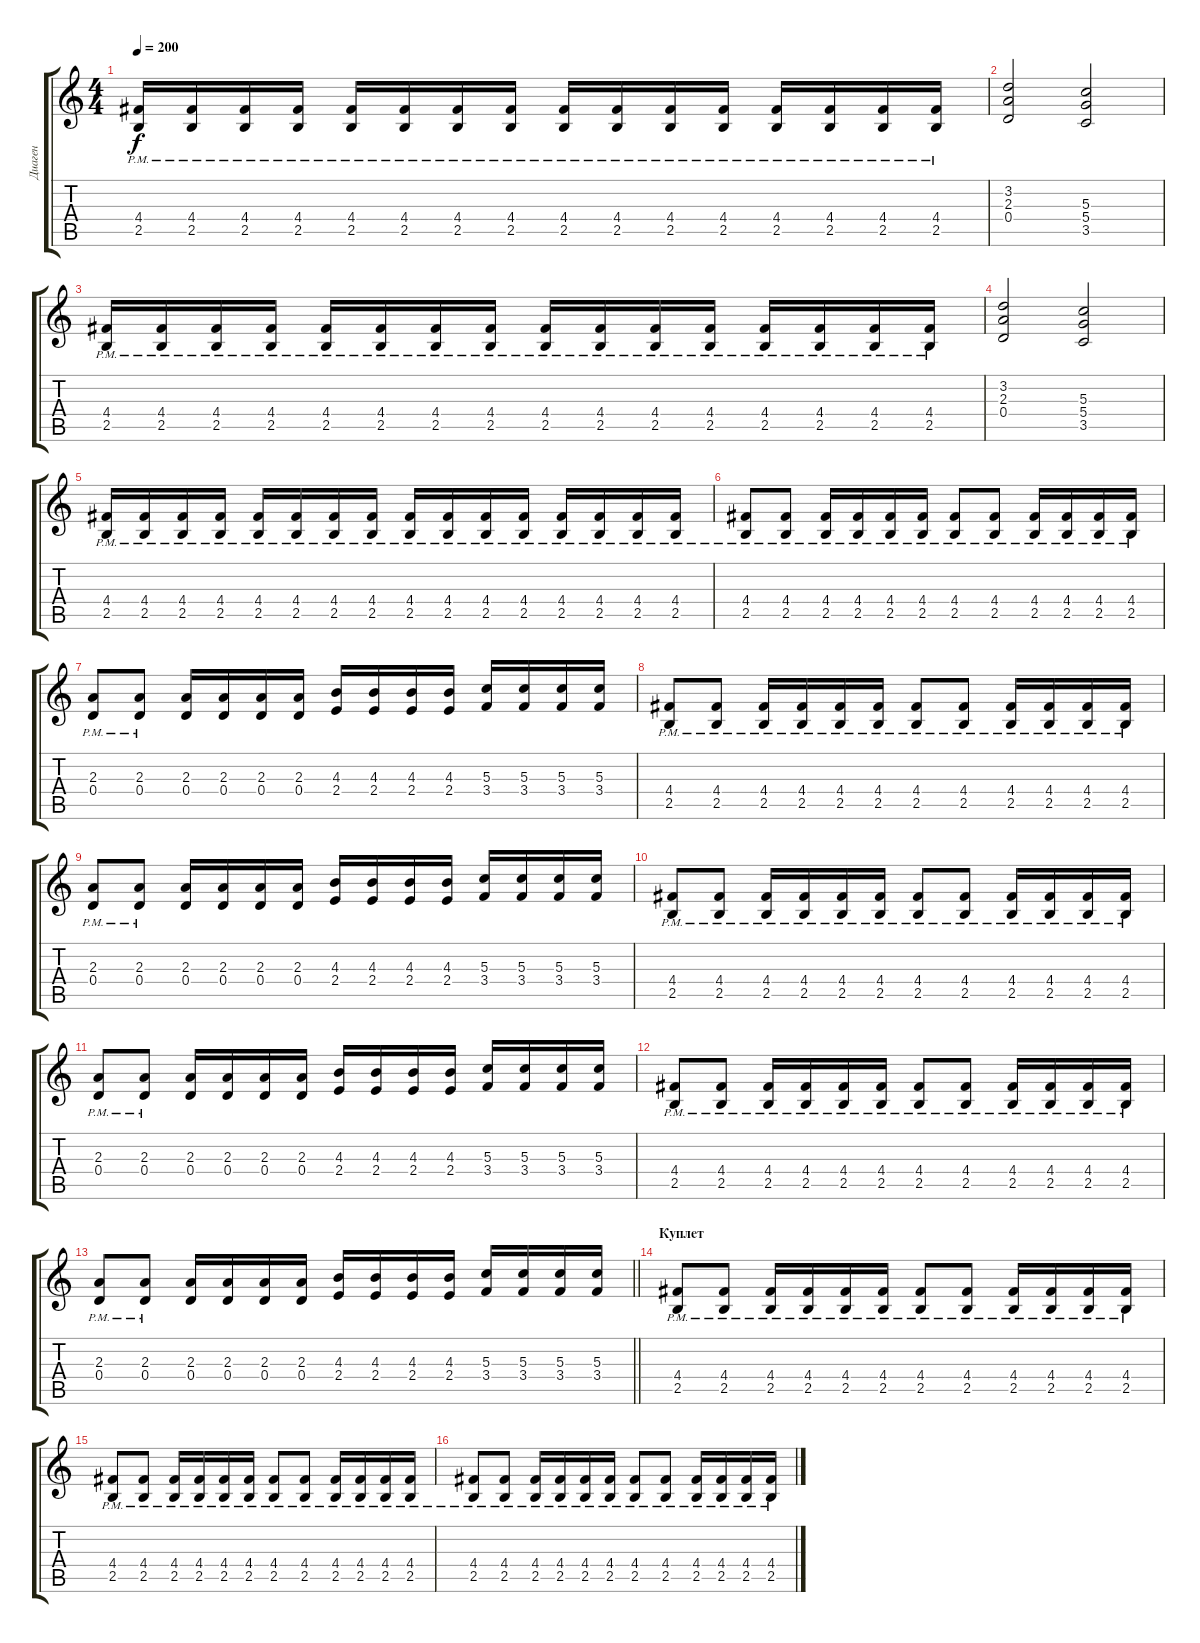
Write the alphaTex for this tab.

\track ("Диаген" "Диаген") {instrument distortionguitar}
\staff {score tabs}
\tuning (E4 B3 G3 D3 A2 E2) {hide}
\ts (4 4)
\tempo 200
\clef g2
\ks c
(4.4{pm} 2.5{pm}).16{dy f} (4.4{pm} 2.5{pm}).16 (4.4{pm} 2.5{pm}).16 (4.4{pm} 2.5{pm}).16 (4.4{pm} 2.5{pm}).16 (4.4{pm} 2.5{pm}).16 (4.4{pm} 2.5{pm}).16 (4.4{pm} 2.5{pm}).16 (4.4{pm} 2.5{pm}).16 (4.4{pm} 2.5{pm}).16 (4.4{pm} 2.5{pm}).16 (4.4{pm} 2.5{pm}).16 (4.4{pm} 2.5{pm}).16 (4.4{pm} 2.5{pm}).16 (4.4{pm} 2.5{pm}).16 (4.4{pm} 2.5{pm}).16 |
(3.2 2.3 0.4).2 (5.3 5.4 3.5).2 |
(4.4{pm} 2.5{pm}).16 (4.4{pm} 2.5{pm}).16 (4.4{pm} 2.5{pm}).16 (4.4{pm} 2.5{pm}).16 (4.4{pm} 2.5{pm}).16 (4.4{pm} 2.5{pm}).16 (4.4{pm} 2.5{pm}).16 (4.4{pm} 2.5{pm}).16 (4.4{pm} 2.5{pm}).16 (4.4{pm} 2.5{pm}).16 (4.4{pm} 2.5{pm}).16 (4.4{pm} 2.5{pm}).16 (4.4{pm} 2.5{pm}).16 (4.4{pm} 2.5{pm}).16 (4.4{pm} 2.5{pm}).16 (4.4{pm} 2.5{pm}).16 |
(3.2 2.3 0.4).2 (5.3 5.4 3.5).2 |
(4.4{pm} 2.5{pm}).16 (4.4{pm} 2.5{pm}).16 (4.4{pm} 2.5{pm}).16 (4.4{pm} 2.5{pm}).16 (4.4{pm} 2.5{pm}).16 (4.4{pm} 2.5{pm}).16 (4.4{pm} 2.5{pm}).16 (4.4{pm} 2.5{pm}).16 (4.4{pm} 2.5{pm}).16 (4.4{pm} 2.5{pm}).16 (4.4{pm} 2.5{pm}).16 (4.4{pm} 2.5{pm}).16 (4.4{pm} 2.5{pm}).16 (4.4{pm} 2.5{pm}).16 (4.4{pm} 2.5{pm}).16 (4.4{pm} 2.5{pm}).16 |
(4.4{pm} 2.5{pm}).8 (4.4{pm} 2.5{pm}).8 (4.4{pm} 2.5{pm}).16 (4.4{pm} 2.5{pm}).16 (4.4{pm} 2.5{pm}).16 (4.4{pm} 2.5{pm}).16 (4.4{pm} 2.5{pm}).8 (4.4{pm} 2.5{pm}).8 (4.4{pm} 2.5{pm}).16 (4.4{pm} 2.5{pm}).16 (4.4{pm} 2.5{pm}).16 (4.4{pm} 2.5{pm}).16 |
(2.3{pm} 0.4{pm}).8 (2.3{pm} 0.4{pm}).8 (2.3 0.4).16 (2.3 0.4).16 (2.3 0.4).16 (2.3 0.4).16 (4.3 2.4).16 (4.3 2.4).16 (4.3 2.4).16 (4.3 2.4).16 (5.3 3.4).16 (5.3 3.4).16 (5.3 3.4).16 (5.3 3.4).16 |
(4.4{pm} 2.5{pm}).8 (4.4{pm} 2.5{pm}).8 (4.4{pm} 2.5{pm}).16 (4.4{pm} 2.5{pm}).16 (4.4{pm} 2.5{pm}).16 (4.4{pm} 2.5{pm}).16 (4.4{pm} 2.5{pm}).8 (4.4{pm} 2.5{pm}).8 (4.4{pm} 2.5{pm}).16 (4.4{pm} 2.5{pm}).16 (4.4{pm} 2.5{pm}).16 (4.4{pm} 2.5{pm}).16 |
(2.3{pm} 0.4{pm}).8 (2.3{pm} 0.4{pm}).8 (2.3 0.4).16 (2.3 0.4).16 (2.3 0.4).16 (2.3 0.4).16 (4.3 2.4).16 (4.3 2.4).16 (4.3 2.4).16 (4.3 2.4).16 (5.3 3.4).16 (5.3 3.4).16 (5.3 3.4).16 (5.3 3.4).16 |
(4.4{pm} 2.5{pm}).8 (4.4{pm} 2.5{pm}).8 (4.4{pm} 2.5{pm}).16 (4.4{pm} 2.5{pm}).16 (4.4{pm} 2.5{pm}).16 (4.4{pm} 2.5{pm}).16 (4.4{pm} 2.5{pm}).8 (4.4{pm} 2.5{pm}).8 (4.4{pm} 2.5{pm}).16 (4.4{pm} 2.5{pm}).16 (4.4{pm} 2.5{pm}).16 (4.4{pm} 2.5{pm}).16 |
(2.3{pm} 0.4{pm}).8 (2.3{pm} 0.4{pm}).8 (2.3 0.4).16 (2.3 0.4).16 (2.3 0.4).16 (2.3 0.4).16 (4.3 2.4).16 (4.3 2.4).16 (4.3 2.4).16 (4.3 2.4).16 (5.3 3.4).16 (5.3 3.4).16 (5.3 3.4).16 (5.3 3.4).16 |
(4.4{pm} 2.5{pm}).8 (4.4{pm} 2.5{pm}).8 (4.4{pm} 2.5{pm}).16 (4.4{pm} 2.5{pm}).16 (4.4{pm} 2.5{pm}).16 (4.4{pm} 2.5{pm}).16 (4.4{pm} 2.5{pm}).8 (4.4{pm} 2.5{pm}).8 (4.4{pm} 2.5{pm}).16 (4.4{pm} 2.5{pm}).16 (4.4{pm} 2.5{pm}).16 (4.4{pm} 2.5{pm}).16 |
\barLineRight lightlight
(2.3{pm} 0.4{pm}).8 (2.3{pm} 0.4{pm}).8 (2.3 0.4).16 (2.3 0.4).16 (2.3 0.4).16 (2.3 0.4).16 (4.3 2.4).16 (4.3 2.4).16 (4.3 2.4).16 (4.3 2.4).16 (5.3 3.4).16 (5.3 3.4).16 (5.3 3.4).16 (5.3 3.4).16 |
\section ("" "Куплет")
(4.4{pm} 2.5{pm}).8 (4.4{pm} 2.5{pm}).8 (4.4{pm} 2.5{pm}).16 (4.4{pm} 2.5{pm}).16 (4.4{pm} 2.5{pm}).16 (4.4{pm} 2.5{pm}).16 (4.4{pm} 2.5{pm}).8 (4.4{pm} 2.5{pm}).8 (4.4{pm} 2.5{pm}).16 (4.4{pm} 2.5{pm}).16 (4.4{pm} 2.5{pm}).16 (4.4{pm} 2.5{pm}).16 |
(4.4{pm} 2.5{pm}).8 (4.4{pm} 2.5{pm}).8 (4.4{pm} 2.5{pm}).16 (4.4{pm} 2.5{pm}).16 (4.4{pm} 2.5{pm}).16 (4.4{pm} 2.5{pm}).16 (4.4{pm} 2.5{pm}).8 (4.4{pm} 2.5{pm}).8 (4.4{pm} 2.5{pm}).16 (4.4{pm} 2.5{pm}).16 (4.4{pm} 2.5{pm}).16 (4.4{pm} 2.5{pm}).16 |
(4.4{pm} 2.5{pm}).8 (4.4{pm} 2.5{pm}).8 (4.4{pm} 2.5{pm}).16 (4.4{pm} 2.5{pm}).16 (4.4{pm} 2.5{pm}).16 (4.4{pm} 2.5{pm}).16 (4.4{pm} 2.5{pm}).8 (4.4{pm} 2.5{pm}).8 (4.4{pm} 2.5{pm}).16 (4.4{pm} 2.5{pm}).16 (4.4{pm} 2.5{pm}).16 (4.4{pm} 2.5{pm}).16
